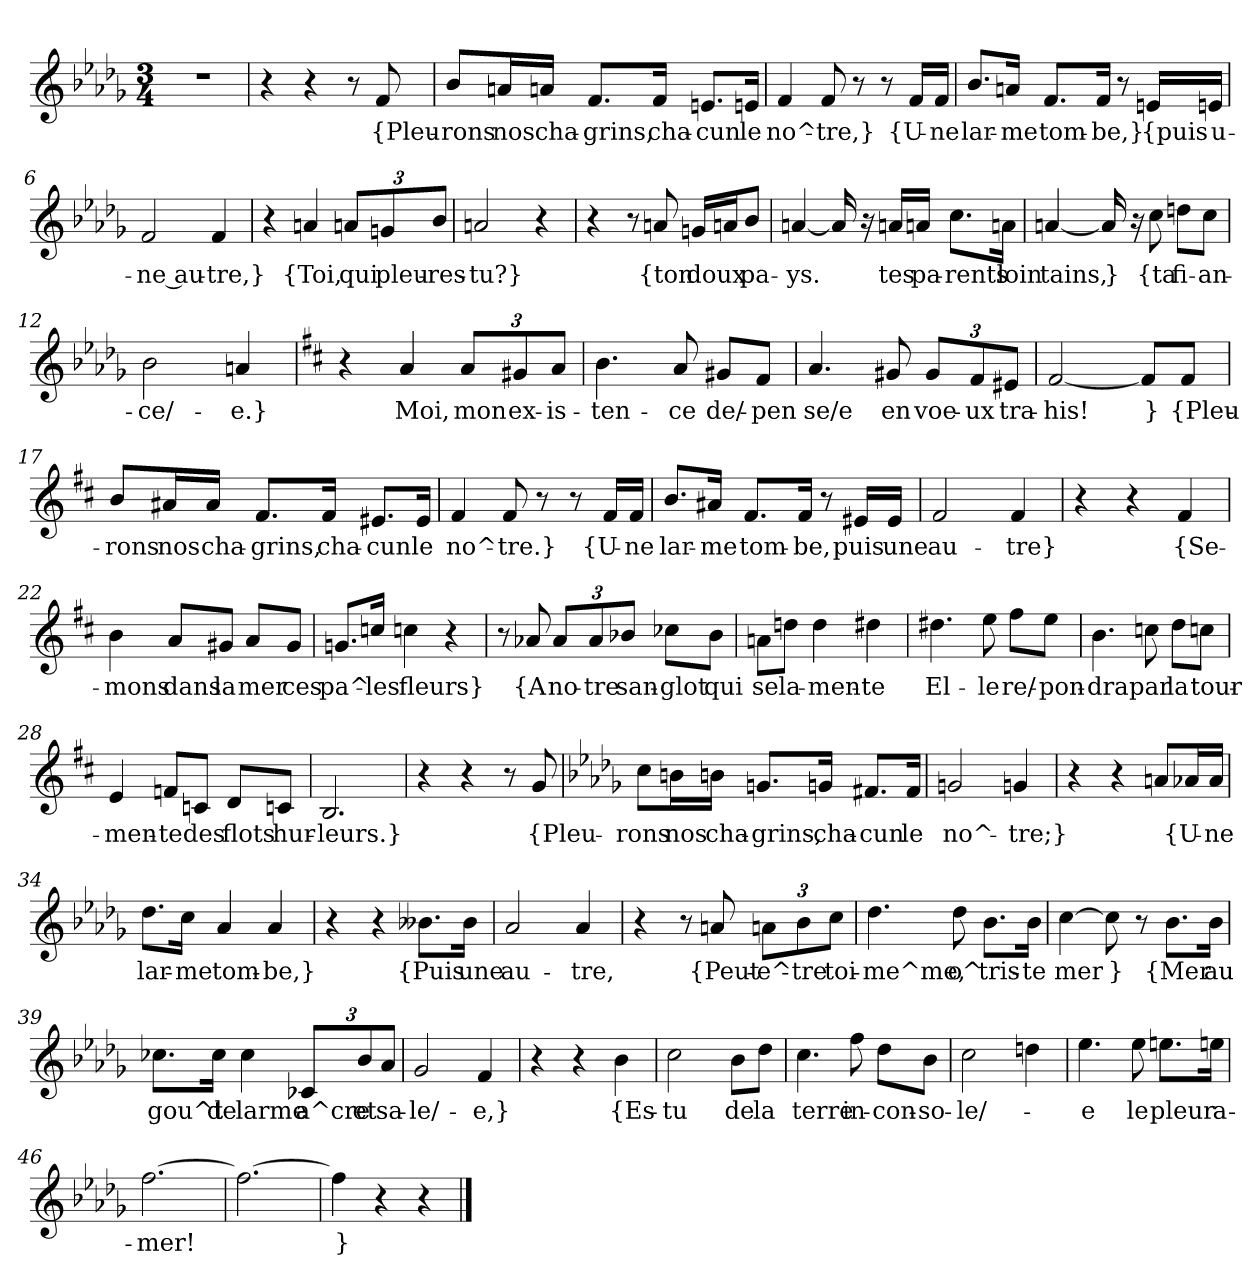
**kern	**text
*part1	*part1
*staff1	*staff1
*clefG2	*
*k[b-e-a-d-g-]	*
*M3/4	*
=1	=1
2.r	.
=2	=2
4r	.
4r	.
8r	.
8f	{Pleu-
=3	=3
8b-/L	-rons
16an/L	nos
16an/JJ	cha-
8.f/L	-grins,
16f/Jk	cha-
8.en/L	-cun
16en/Jk	le
=4	=4
4f	no^-
8f	-tre,}
8r	.
8r	.
16f/LL	{U-
16f/JJ	-ne
=5	=5
8.b-/L	lar-
16an/Jk	-me
8.f/L	tom-
16f/Jk	-be,}
8r	.
16en/LL	{puis
16en/JJ	u-
=6	=6
2f	ne au-
4f	-tre,}
=7	=7
4r	.
4an	{Toi,
12an/L	qui
12gn/	pleu-
12b-/J	-res-
=8	=8
2an	-tu?}
4r	.
=9	=9
4r	.
8r	.
8an	{ton
16gn/LL	doux
16an/J	.
8b-/J	pa-
=10	=10
[4an	-ys.
16an]	.
16r	.
16an/LL	tes
16an/JJ	pa-
8.cc\L	-rents
16an\Jk	loin
=11	=11
[4an	tains,
16an]	}
16r	.
8cc	{ta
8ddn\L	fi-
8cc\J	-an-
=12	=12
2b-	-ce/-
4an	-e.}
=13	=13
*k[f#c#]	*
4r	.
4a	Moi,
12a/L	mon
12g#X/	ex-
12a/J	-is-
=14	=14
4.b	-ten-
8a	-ce
8g#X/L	de/-
8f#/J	-pen
=15	=15
4.a	se/e
8g#X	en
12g#/L	voe-
12f#/	-ux
12e#X/J	tra-
=16	=16
[2f#	-his!
8f#/L]	}
8f#/J	{Pleu-
=17	=17
8b/L	-rons
16a#X/L	nos
16a#/JJ	cha-
8.f#/L	-grins,
16f#/Jk	cha-
8.e#X/L	-cun
16e#/Jk	le
=18	=18
4f#	no^-
8f#	-tre.}
8r	.
8r	.
16f#/LL	{U-
16f#/JJ	-ne
=19	=19
8.b/L	lar-
16a#X/Jk	-me
8.f#/L	tom-
16f#/Jk	-be,
8r	.
16e#X/LL	puis
16e#/JJ	une
=20	=20
2f#	au-
4f#	-tre}
=21	=21
4r	.
4r	.
4f#	{Se-
=22	=22
4b	-mons
8a/L	dans
8g#X/J	la
8a/L	mer
8g#/J	ces
=23	=23
8.gn/L	pa^-
16ccn/Jk	-les
4ccn	fleurs}
4r	.
=24	=24
8r	.
8a-X	{A
12a-/L	no-
12a-/	-tre
12b-X/J	san-
8cc-X\L	-glot
8b-\J	qui
=25	=25
8an\L	se
8ddn\J	la-
4dd	-men-
4dd#X	-te
=26	=26
4.dd#X	El-
8ee	-le
8ff#\L	-re/-
8ee\J	-pon-
=27	=27
4.b	-dra
8ccn	par
8dd\L	la
8ccn\J	tour-
=28	=28
4e	-men-
8fn/L	-te
8cn/J	des
8d/L	flots
8cn/J	hur-
=29	=29
2.B	-leurs.}
=30	=30
4r	.
4r	.
8r	.
8g	{Pleu-
=31	=31
*k[b-e-a-d-g-]	*
8cc\L	-rons
16bn\L	nos
16bn\JJ	cha-
8.gn/L	-grins,
16gn/Jk	cha-
8.f#X/L	-cun
16f#/Jk	le
=32	=32
2gn	no^-
4gn	-tre;}
=33	=33
4r	.
4r	.
8an/L	.
16a-X/L	{U-
16a-/JJ	-ne
=34	=34
8.dd-\L	lar-
16cc\Jk	-me
4a-	tom-
4a-	-be,}
=35	=35
4r	.
4r	.
8.b--X\L	{Puis
16b--\Jk	une
=36	=36
2a-	au-
4a-	-tre,
=36	=36
4r	.
8r	.
8an	{Peut-
12an\L	-e^-
12b-\	-tre
12cc\J	toi-
=37	=37
4.dd-	-me^me,
8dd-	o^
8.b-\L	tris-
16b-\Jk	-te
=38	=38
[4cc	mer
8cc]	}
8r	.
8.b-\L	{Mer
16b-\Jk	au
=39	=39
8.cc-X\L	gou^t
16cc-\Jk	de
4cc-	larme
12c-X/L	a^cre
12b-/	et
12a-/J	sa-
=40	=40
2g-	-le/-
4f	-e,}
=41	=41
4r	.
4r	.
4b-	{Es-
=42	=42
2cc	-tu
8b-\L	de
8dd-\J	la
=43	=43
4.cc	terre
8ff	in-
8dd-\L	-con-
8b-\J	-so-
=44	=44
2cc	-le/-
4ddn	.
=45	=45
4.ee-	e
8ee-	le
8.een\L	pleur
16een\Jk	a-
=46	=46
[2.ff	-mer!
=47	=47
2.ff_	.
=48	=48
4ff]	}
4r	.
4r	.
==	==
*-	*-
